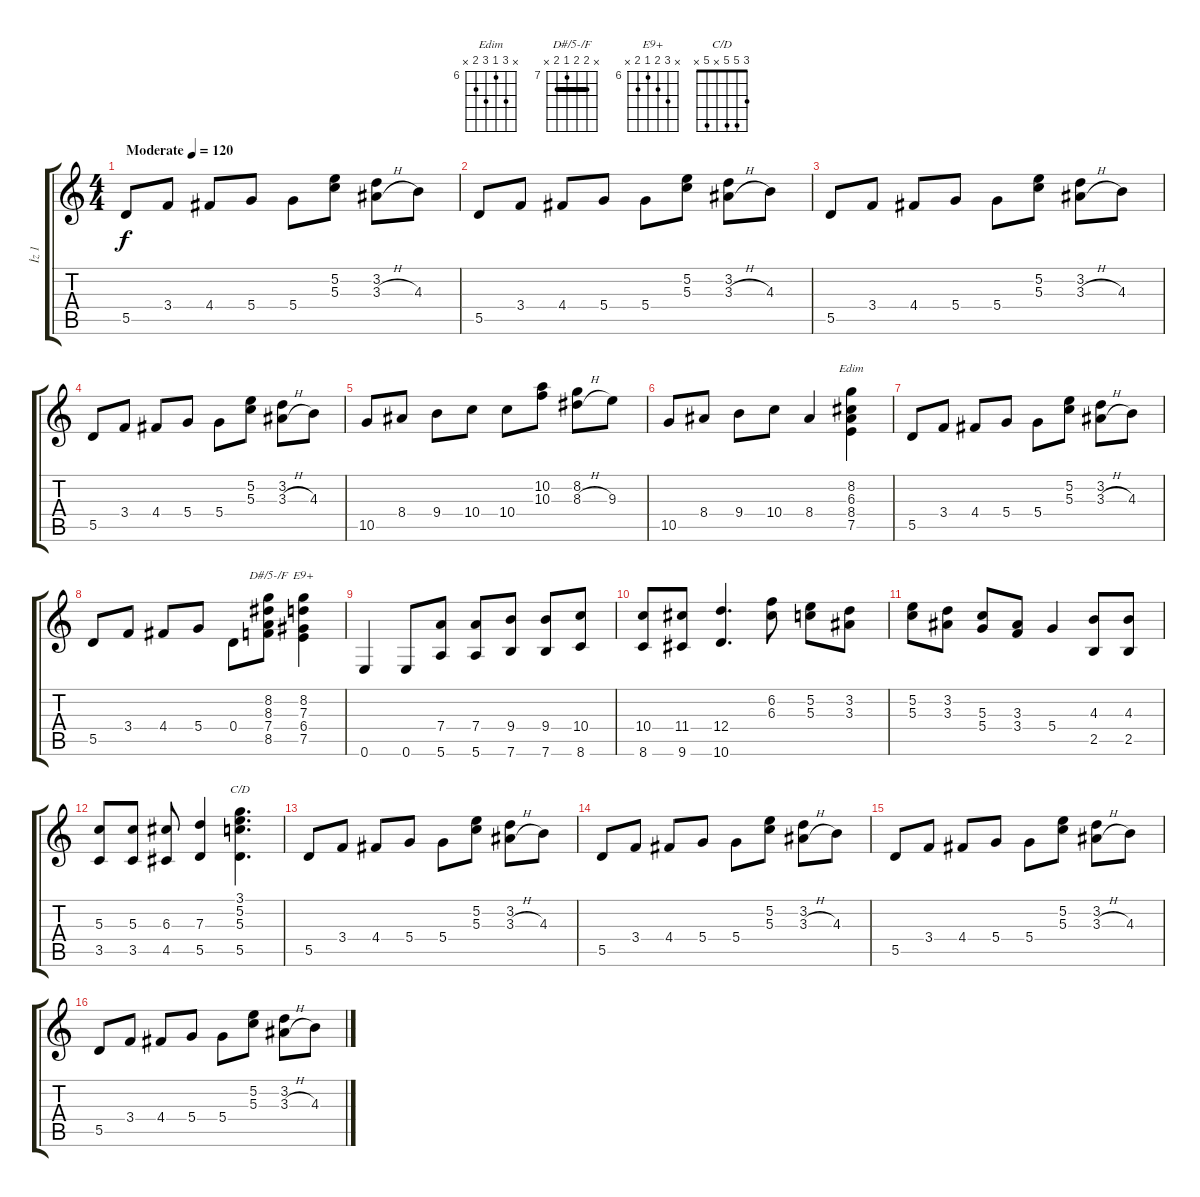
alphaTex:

\track ("İz 1" "İz 1") {instrument electricguitarjazz}
\staff {score tabs}
\tuning (E4 B3 G3 D3 A2 E2) {hide}
\chord ("Edim" x 8 6 8 7 x) {firstfret 6}
\chord ("D#/5-/F" x 8 8 7 8 x) {firstfret 7 barre 8}
\chord ("E9+" x 8 7 6 7 x) {firstfret 6}
\chord ("C/D" 3 5 5 x 5 x)
\ts (4 4)
\tempo (120 "Moderate")
\clef g2
\ks c
5.5.8{dy f instrument electricguitarjazz} 3.4.8 4.4.8 5.4.8 5.4.8 (5.2 5.3).8 (3.2 3.3{h}).8 4.3.8 |
5.5.8 3.4.8 4.4.8 5.4.8 5.4.8 (5.2 5.3).8 (3.2 3.3{h}).8 4.3.8 |
5.5.8 3.4.8 4.4.8 5.4.8 5.4.8 (5.2 5.3).8 (3.2 3.3{h}).8 4.3.8 |
5.5.8 3.4.8 4.4.8 5.4.8 5.4.8 (5.2 5.3).8 (3.2 3.3{h}).8 4.3.8 |
10.5.8 8.4.8 9.4.8 10.4.8 10.4.8 (10.2 10.3).8 (8.2 8.3{h}).8 9.3.8 |
10.5.8 8.4.8 9.4.8 10.4.8 8.4.4 (8.2 6.3 8.4 7.5).4{ch "Edim"} |
5.5.8 3.4.8 4.4.8 5.4.8 5.4.8 (5.2 5.3).8 (3.2 3.3{h}).8 4.3.8 |
5.5.8 3.4.8 4.4.8 5.4.8 0.4.8 (8.2 8.3 7.4 8.5).8{ch "D#/5-/F"} (8.2 7.3 6.4 7.5).4{ch "E9+"} |
0.6.4 0.6.8 (7.4 5.6).8 (7.4 5.6).8 (9.4 7.6).8 (9.4 7.6).8 (10.4 8.6).8 |
(10.4 8.6).8 (11.4 9.6).8 (12.4 10.6).4{d} (6.2 6.3).8 (5.2 5.3).8 (3.2 3.3).8 |
(5.2 5.3).8 (3.2 3.3).8 (5.3 5.4).8 (3.3 3.4).8 5.4.4 (4.3 2.5).8 (4.3 2.5).8 |
(5.3 3.5).8 (5.3 3.5).8 (6.3 4.5).8 (7.3 5.5).4 (3.1 5.2 5.3 5.5).4{d ch "C/D"} |
5.5.8 3.4.8 4.4.8 5.4.8 5.4.8 (5.2 5.3).8 (3.2 3.3{h}).8 4.3.8 |
5.5.8 3.4.8 4.4.8 5.4.8 5.4.8 (5.2 5.3).8 (3.2 3.3{h}).8 4.3.8 |
5.5.8 3.4.8 4.4.8 5.4.8 5.4.8 (5.2 5.3).8 (3.2 3.3{h}).8 4.3.8 |
5.5.8 3.4.8 4.4.8 5.4.8 5.4.8 (5.2 5.3).8 (3.2 3.3{h}).8 4.3.8
